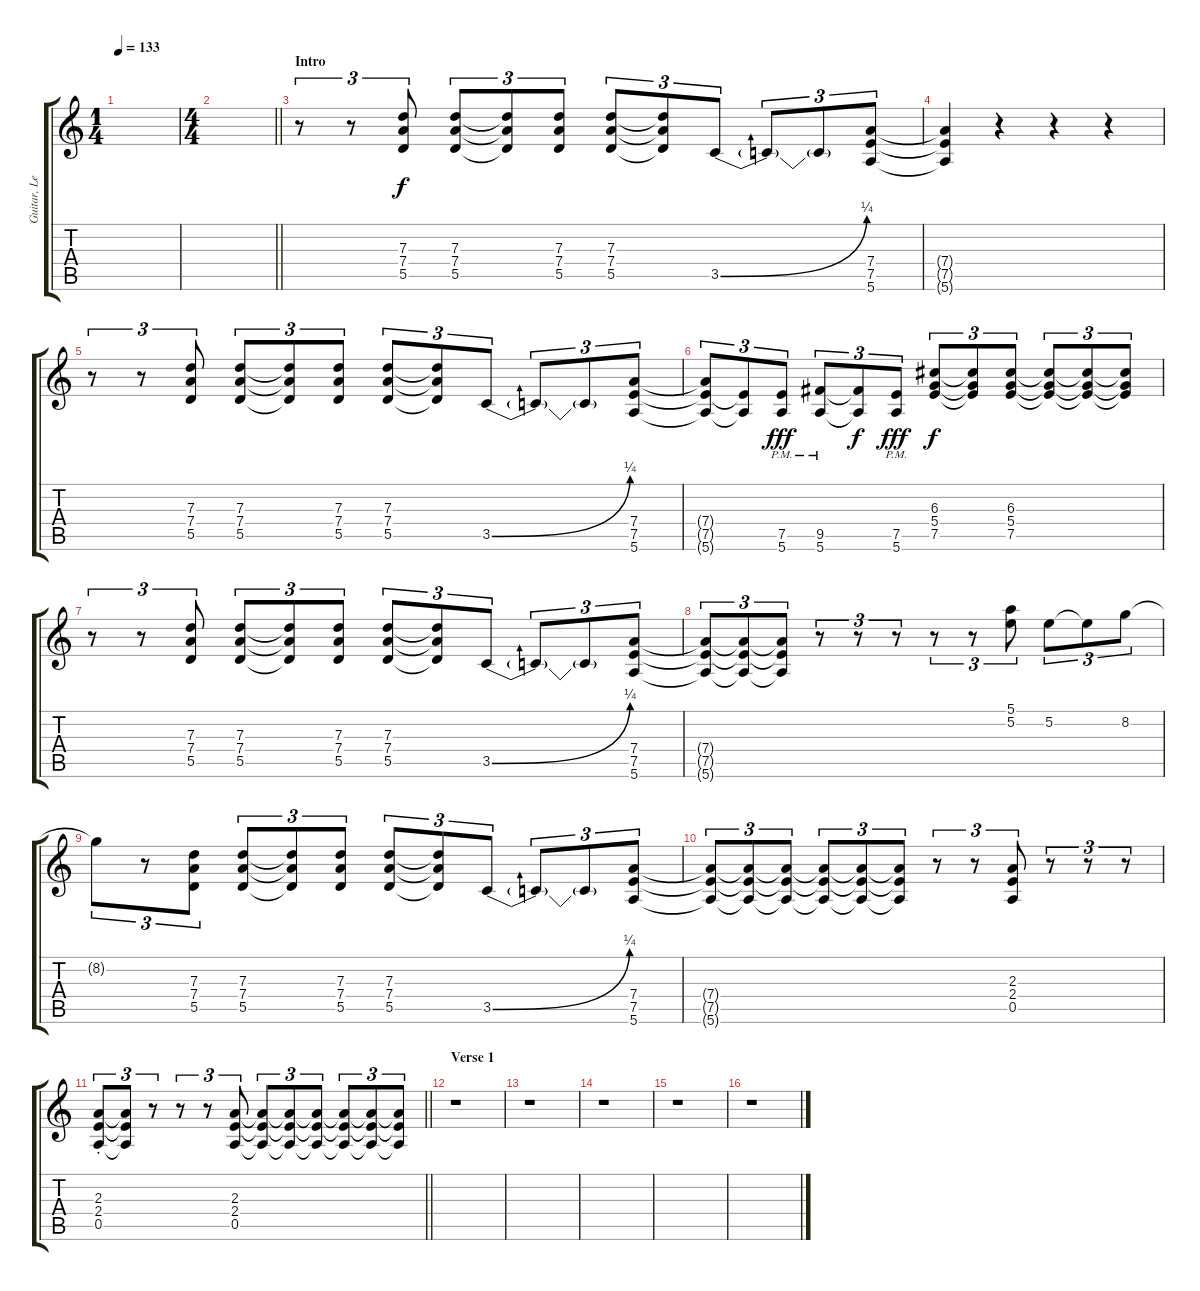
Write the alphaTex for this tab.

\track ("Guitar, Lead" "Guitar, Le") {instrument overdrivenguitar}
\staff {score tabs}
\tuning (E4 B3 G3 D3 A2 E2) {hide}
\ts (1 4)
\tempo 133
\clef g2
\ks c
|
\ts (4 4)
\barLineRight lightlight
|
\section ("" "Intro")
r.8{tu (3 2)} r.8{tu (3 2)} (7.3 7.4 5.5).8{tu (3 2)} (7.3 7.4 5.5).8{tu (3 2)} (7.3{t} 7.4{t} 5.5{t}).8{tu (3 2)} (7.3 7.4 5.5).8{tu (3 2)} (7.3 7.4 5.5).8{tu (3 2)} (7.3{t} 7.4{t} 5.5{t}).8{tu (3 2)} 3.5{be (bend 0 0 60 1)}.8{tu (3 2)} 3.5{t}.8{tu (3 2)} 3.5{t}.8{tu (3 2)} (7.4 7.5 5.6).8{tu (3 2)} |
(7.4{t} 7.5{t} 5.6{t}).4 r.4 r.4 r.4 |
r.8{tu (3 2)} r.8{tu (3 2)} (7.3 7.4 5.5).8{tu (3 2)} (7.3 7.4 5.5).8{tu (3 2)} (7.3{t} 7.4{t} 5.5{t}).8{tu (3 2)} (7.3 7.4 5.5).8{tu (3 2)} (7.3 7.4 5.5).8{tu (3 2)} (7.3{t} 7.4{t} 5.5{t}).8{tu (3 2)} 3.5{be (bend 0 0 60 1)}.8{tu (3 2)} 3.5{t}.8{tu (3 2)} 3.5{t}.8{tu (3 2)} (7.4 7.5 5.6).8{tu (3 2)} |
(7.4{t} 7.5{t} 5.6{t}).8{tu (3 2)} (7.5{t} 5.6{t}).8{tu (3 2)} (7.5{pm} 5.6).8{tu (3 2) dy fff} (9.5{pm} 5.6).8{tu (3 2)} (9.5{t} 5.6{t}).8{tu (3 2) dy f} (7.5{pm} 5.6).8{tu (3 2) dy fff} (6.3 5.4 7.5).8{tu (3 2) dy f} (6.3{t} 5.4{t} 7.5{t}).8{tu (3 2)} (6.3 5.4 7.5).8{tu (3 2)} (6.3{t} 5.4{t} 7.5{t}).8{tu (3 2)} (6.3{t} 5.4{t} 7.5{t}).8{tu (3 2)} (6.3{t} 5.4{t} 7.5{t}).8{tu (3 2)} |
r.8{tu (3 2)} r.8{tu (3 2)} (7.3 7.4 5.5).8{tu (3 2)} (7.3 7.4 5.5).8{tu (3 2)} (7.3{t} 7.4{t} 5.5{t}).8{tu (3 2)} (7.3 7.4 5.5).8{tu (3 2)} (7.3 7.4 5.5).8{tu (3 2)} (7.3{t} 7.4{t} 5.5{t}).8{tu (3 2)} 3.5{be (bend 0 0 60 1)}.8{tu (3 2)} 3.5{t}.8{tu (3 2)} 3.5{t}.8{tu (3 2)} (7.4 7.5 5.6).8{tu (3 2)} |
(7.4{t} 7.5{t} 5.6{t}).8{tu (3 2)} (7.4{t} 7.5{t} 5.6{t}).8{tu (3 2)} (7.4{t} 7.5{t} 5.6{t}).8{tu (3 2)} r.8{tu (3 2)} r.8{tu (3 2)} r.8{tu (3 2)} r.8{tu (3 2)} r.8{tu (3 2)} (5.1 5.2).8{tu (3 2)} 5.2.8{tu (3 2)} 5.2{t}.8{tu (3 2)} 8.2.8{tu (3 2)} |
8.2{t}.8{tu (3 2)} r.8{tu (3 2)} (7.3 7.4 5.5).8{tu (3 2)} (7.3 7.4 5.5).8{tu (3 2)} (7.3{t} 7.4{t} 5.5{t}).8{tu (3 2)} (7.3 7.4 5.5).8{tu (3 2)} (7.3 7.4 5.5).8{tu (3 2)} (7.3{t} 7.4{t} 5.5{t}).8{tu (3 2)} 3.5{be (bend 0 0 60 1)}.8{tu (3 2)} 3.5{t}.8{tu (3 2)} 3.5{t}.8{tu (3 2)} (7.4 7.5 5.6).8{tu (3 2)} |
(7.4{t} 7.5{t} 5.6{t}).8{tu (3 2)} (7.4{t} 7.5{t} 5.6{t}).8{tu (3 2)} (7.4{t} 7.5{t} 5.6{t}).8{tu (3 2)} (7.4{t} 7.5{t} 5.6{t}).8{tu (3 2)} (7.4{t} 7.5{t} 5.6{t}).8{tu (3 2)} (7.4{t} 7.5{t} 5.6{t}).8{tu (3 2)} r.8{tu (3 2)} r.8{tu (3 2)} (2.3 2.4 0.5).8{tu (3 2)} r.8{tu (3 2)} r.8{tu (3 2)} r.8{tu (3 2)} |
\barLineRight lightlight
(2.3{st} 2.4{st} 0.5{st}).8{tu (3 2)} (2.3{t} 2.4{t} 0.5{t}).8{tu (3 2)} r.8{tu (3 2)} r.8{tu (3 2)} r.8{tu (3 2)} (2.3 2.4 0.5).8{tu (3 2)} (2.3{t} 2.4{t} 0.5{t}).8{tu (3 2)} (2.3{t} 2.4{t} 0.5{t}).8{tu (3 2)} (2.3{t} 2.4{t} 0.5{t}).8{tu (3 2)} (2.3{t} 2.4{t} 0.5{t}).8{tu (3 2)} (2.3{t} 2.4{t} 0.5{t}).8{tu (3 2)} (2.3{t} 2.4{t} 0.5{t}).8{tu (3 2)} |
\section ("" "Verse 1")
r.1 |
r.1 |
r.1 |
r.1 |
r.1
